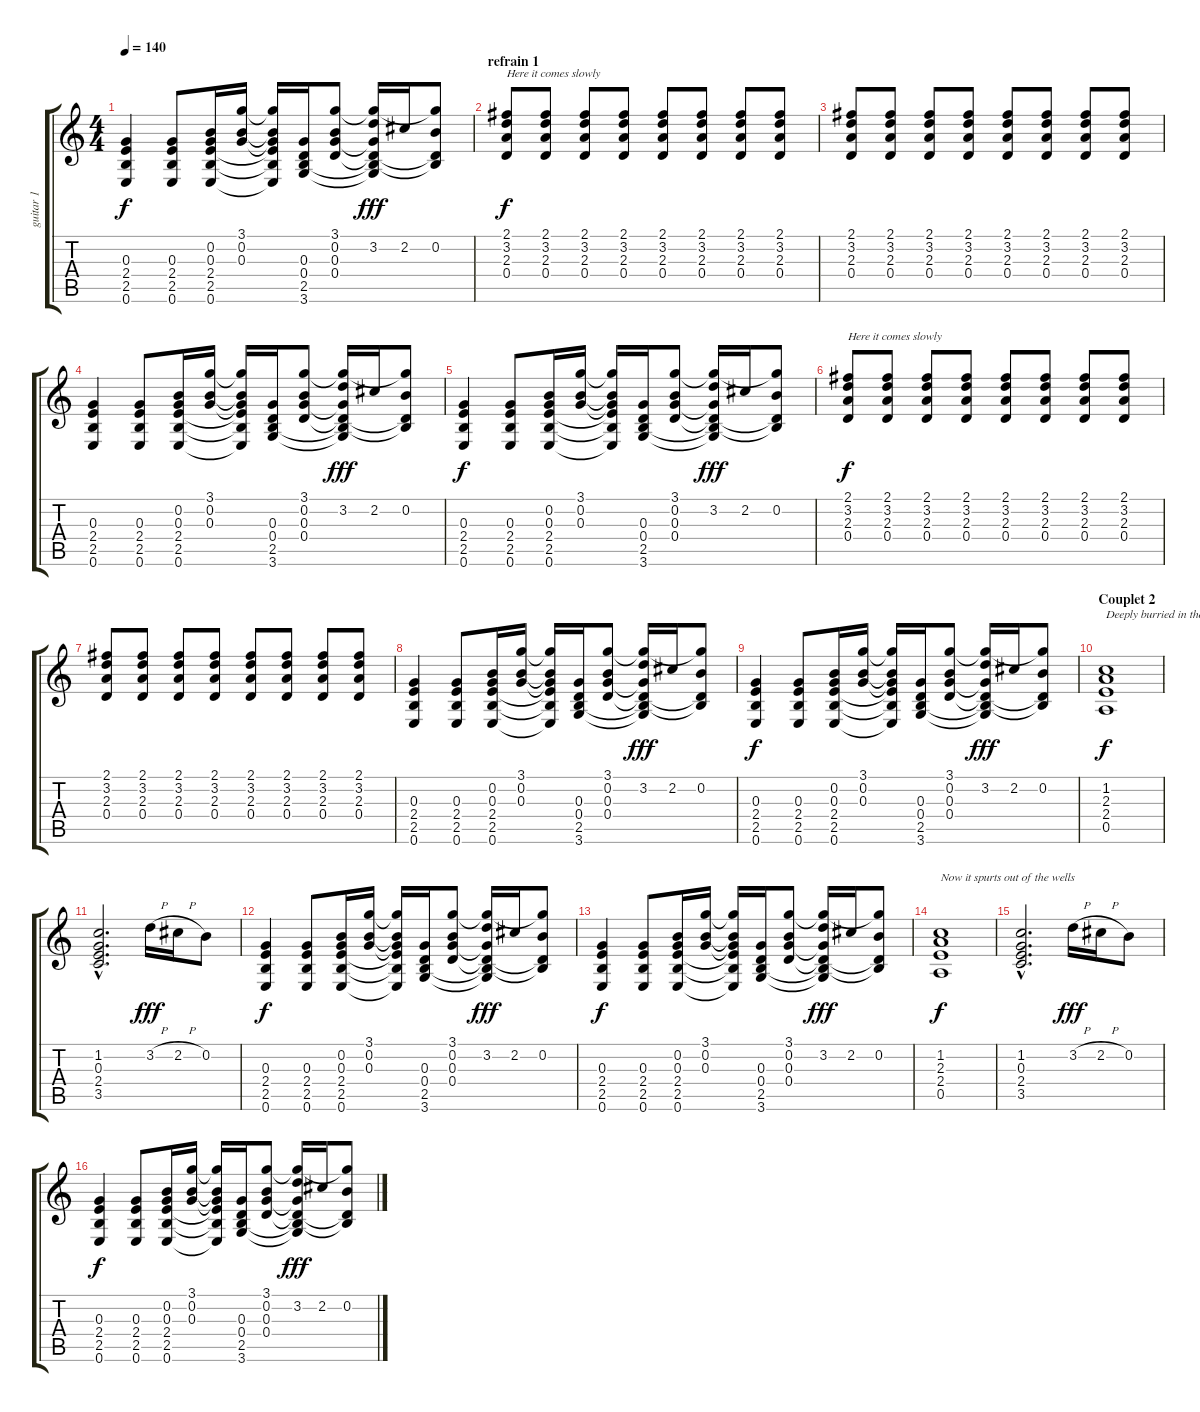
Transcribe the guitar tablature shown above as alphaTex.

\track ("guitar 1" "guitar 1") {instrument distortionguitar}
\staff {score tabs}
\tuning (E4 B3 G3 D3 A2 E2) {hide}
\ts (4 4)
\tempo 140
\clef g2
\ks c
(0.3 2.4 2.5 0.6).4{dy f} (0.3 2.4 2.5 0.6).8 (0.2 0.3 2.4 2.5 0.6).16 (3.1 0.2 0.3).16 (3.1{t} 0.2{t} 0.3{t} 2.4{t} 2.5{t} 0.6{t}).16 (0.3 0.4 2.5 3.6).16 (3.1 0.2 0.3 0.4).8 (3.1{t} 3.2 0.3{t} 0.4{t} 2.5{t} 3.6{t}).16{dy fff} 2.2.16 (3.1{t} 0.2 0.4{t} 2.5{t}).8 |
\section ("" "refrain 1")
(2.1 3.2 2.3 0.4).8{txt "Here it comes slowly" dy f} (2.1 3.2 2.3 0.4).8 (2.1 3.2 2.3 0.4).8 (2.1 3.2 2.3 0.4).8 (2.1 3.2 2.3 0.4).8 (2.1 3.2 2.3 0.4).8 (2.1 3.2 2.3 0.4).8 (2.1 3.2 2.3 0.4).8 |
(2.1 3.2 2.3 0.4).8 (2.1 3.2 2.3 0.4).8 (2.1 3.2 2.3 0.4).8 (2.1 3.2 2.3 0.4).8 (2.1 3.2 2.3 0.4).8 (2.1 3.2 2.3 0.4).8 (2.1 3.2 2.3 0.4).8 (2.1 3.2 2.3 0.4).8 |
(0.3 2.4 2.5 0.6).4 (0.3 2.4 2.5 0.6).8 (0.2 0.3 2.4 2.5 0.6).16 (3.1 0.2 0.3).16 (3.1{t} 0.2{t} 0.3{t} 2.4{t} 2.5{t} 0.6{t}).16 (0.3 0.4 2.5 3.6).16 (3.1 0.2 0.3 0.4).8 (3.1{t} 3.2 0.3{t} 0.4{t} 2.5{t} 3.6{t}).16{dy fff} 2.2.16 (3.1{t} 0.2 0.4{t} 2.5{t}).8 |
(0.3 2.4 2.5 0.6).4{dy f} (0.3 2.4 2.5 0.6).8 (0.2 0.3 2.4 2.5 0.6).16 (3.1 0.2 0.3).16 (3.1{t} 0.2{t} 0.3{t} 2.4{t} 2.5{t} 0.6{t}).16 (0.3 0.4 2.5 3.6).16 (3.1 0.2 0.3 0.4).8 (3.1{t} 3.2 0.3{t} 0.4{t} 2.5{t} 3.6{t}).16{dy fff} 2.2.16 (3.1{t} 0.2 0.4{t} 2.5{t}).8 |
(2.1 3.2 2.3 0.4).8{txt "Here it comes slowly" dy f} (2.1 3.2 2.3 0.4).8 (2.1 3.2 2.3 0.4).8 (2.1 3.2 2.3 0.4).8 (2.1 3.2 2.3 0.4).8 (2.1 3.2 2.3 0.4).8 (2.1 3.2 2.3 0.4).8 (2.1 3.2 2.3 0.4).8 |
(2.1 3.2 2.3 0.4).8 (2.1 3.2 2.3 0.4).8 (2.1 3.2 2.3 0.4).8 (2.1 3.2 2.3 0.4).8 (2.1 3.2 2.3 0.4).8 (2.1 3.2 2.3 0.4).8 (2.1 3.2 2.3 0.4).8 (2.1 3.2 2.3 0.4).8 |
(0.3 2.4 2.5 0.6).4 (0.3 2.4 2.5 0.6).8 (0.2 0.3 2.4 2.5 0.6).16 (3.1 0.2 0.3).16 (3.1{t} 0.2{t} 0.3{t} 2.4{t} 2.5{t} 0.6{t}).16 (0.3 0.4 2.5 3.6).16 (3.1 0.2 0.3 0.4).8 (3.1{t} 3.2 0.3{t} 0.4{t} 2.5{t} 3.6{t}).16{dy fff} 2.2.16 (3.1{t} 0.2 0.4{t} 2.5{t}).8 |
(0.3 2.4 2.5 0.6).4{dy f} (0.3 2.4 2.5 0.6).8 (0.2 0.3 2.4 2.5 0.6).16 (3.1 0.2 0.3).16 (3.1{t} 0.2{t} 0.3{t} 2.4{t} 2.5{t} 0.6{t}).16 (0.3 0.4 2.5 3.6).16 (3.1 0.2 0.3 0.4).8 (3.1{t} 3.2 0.3{t} 0.4{t} 2.5{t} 3.6{t}).16{dy fff} 2.2.16 (3.1{t} 0.2 0.4{t} 2.5{t}).8 |
\section ("" "Couplet 2")
(1.2 2.3 2.4 0.5).1{txt "Deeply burried in the bowels" dy f} |
(1.2{hac} 0.3{hac} 2.4{hac} 3.5{hac}).2{d} 3.2{h}.16{dy fff} 2.2{h}.16 0.2.8 |
(0.3 2.4 2.5 0.6).4{dy f} (0.3 2.4 2.5 0.6).8 (0.2 0.3 2.4 2.5 0.6).16 (3.1 0.2 0.3).16 (3.1{t} 0.2{t} 0.3{t} 2.4{t} 2.5{t} 0.6{t}).16 (0.3 0.4 2.5 3.6).16 (3.1 0.2 0.3 0.4).8 (3.1{t} 3.2 0.3{t} 0.4{t} 2.5{t} 3.6{t}).16{dy fff} 2.2.16 (3.1{t} 0.2 0.4{t} 2.5{t}).8 |
(0.3 2.4 2.5 0.6).4{dy f} (0.3 2.4 2.5 0.6).8 (0.2 0.3 2.4 2.5 0.6).16 (3.1 0.2 0.3).16 (3.1{t} 0.2{t} 0.3{t} 2.4{t} 2.5{t} 0.6{t}).16 (0.3 0.4 2.5 3.6).16 (3.1 0.2 0.3 0.4).8 (3.1{t} 3.2 0.3{t} 0.4{t} 2.5{t} 3.6{t}).16{dy fff} 2.2.16 (3.1{t} 0.2 0.4{t} 2.5{t}).8 |
(1.2 2.3 2.4 0.5).1{txt "Now it spurts out of the wells" dy f} |
(1.2{hac} 0.3{hac} 2.4{hac} 3.5{hac}).2{d} 3.2{h}.16{dy fff} 2.2{h}.16 0.2.8 |
(0.3 2.4 2.5 0.6).4{dy f} (0.3 2.4 2.5 0.6).8 (0.2 0.3 2.4 2.5 0.6).16 (3.1 0.2 0.3).16 (3.1{t} 0.2{t} 0.3{t} 2.4{t} 2.5{t} 0.6{t}).16 (0.3 0.4 2.5 3.6).16 (3.1 0.2 0.3 0.4).8 (3.1{t} 3.2 0.3{t} 0.4{t} 2.5{t} 3.6{t}).16{dy fff} 2.2.16 (3.1{t} 0.2 0.4{t} 2.5{t}).8
